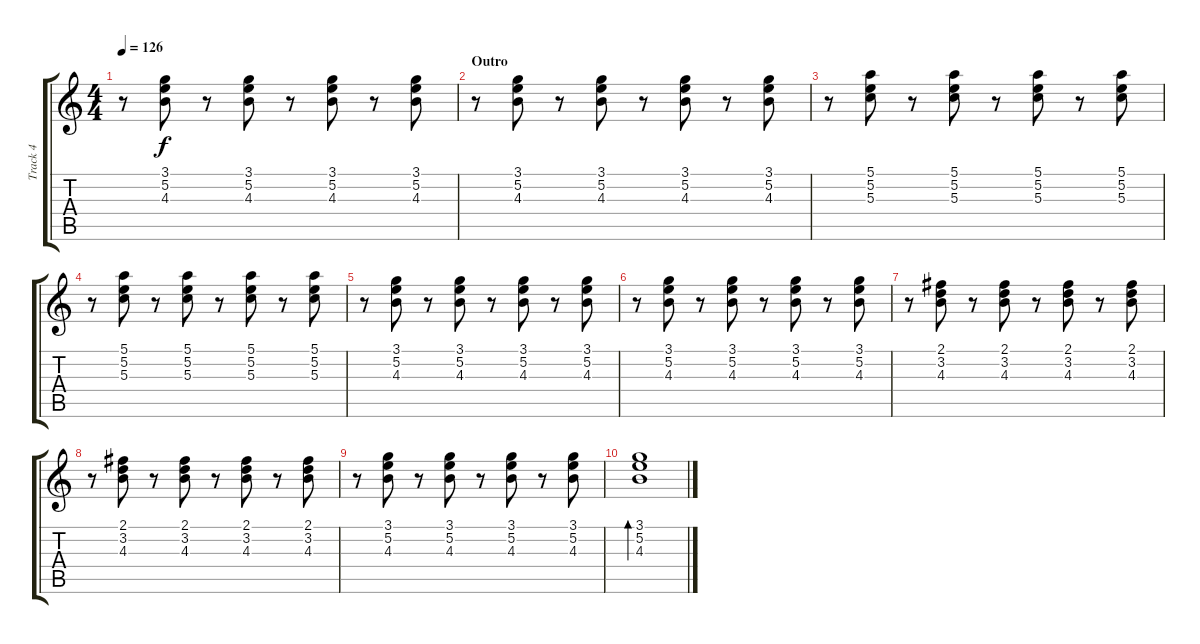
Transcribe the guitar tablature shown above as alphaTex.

\track ("Track 4" "Track 4") {instrument overdrivenguitar}
\staff {score tabs}
\tuning (E4 B3 G3 D3 A2 E2) {hide}
\ts (4 4)
\tempo 126
\clef g2
\ks c
r.8{dy f} (3.1 5.2 4.3).8 r.8 (3.1 5.2 4.3).8 r.8 (3.1 5.2 4.3).8 r.8 (3.1 5.2 4.3).8 |
\section ("" "Outro")
r.8 (3.1 5.2 4.3).8 r.8 (3.1 5.2 4.3).8 r.8 (3.1 5.2 4.3).8 r.8 (3.1 5.2 4.3).8 |
r.8 (5.1 5.2 5.3).8 r.8 (5.1 5.2 5.3).8 r.8 (5.1 5.2 5.3).8 r.8 (5.1 5.2 5.3).8 |
r.8 (5.1 5.2 5.3).8 r.8 (5.1 5.2 5.3).8 r.8 (5.1 5.2 5.3).8 r.8 (5.1 5.2 5.3).8 |
r.8 (3.1 5.2 4.3).8 r.8 (3.1 5.2 4.3).8 r.8 (3.1 5.2 4.3).8 r.8 (3.1 5.2 4.3).8 |
r.8 (3.1 5.2 4.3).8 r.8 (3.1 5.2 4.3).8 r.8 (3.1 5.2 4.3).8 r.8 (3.1 5.2 4.3).8 |
r.8 (2.1 3.2 4.3).8 r.8 (2.1 3.2 4.3).8 r.8 (2.1 3.2 4.3).8 r.8 (2.1 3.2 4.3).8 |
r.8 (2.1 3.2 4.3).8 r.8 (2.1 3.2 4.3).8 r.8 (2.1 3.2 4.3).8 r.8 (2.1 3.2 4.3).8 |
r.8 (3.1 5.2 4.3).8 r.8 (3.1 5.2 4.3).8 r.8 (3.1 5.2 4.3).8 r.8 (3.1 5.2 4.3).8 |
(3.1 5.2 4.3).1{bd 480}
